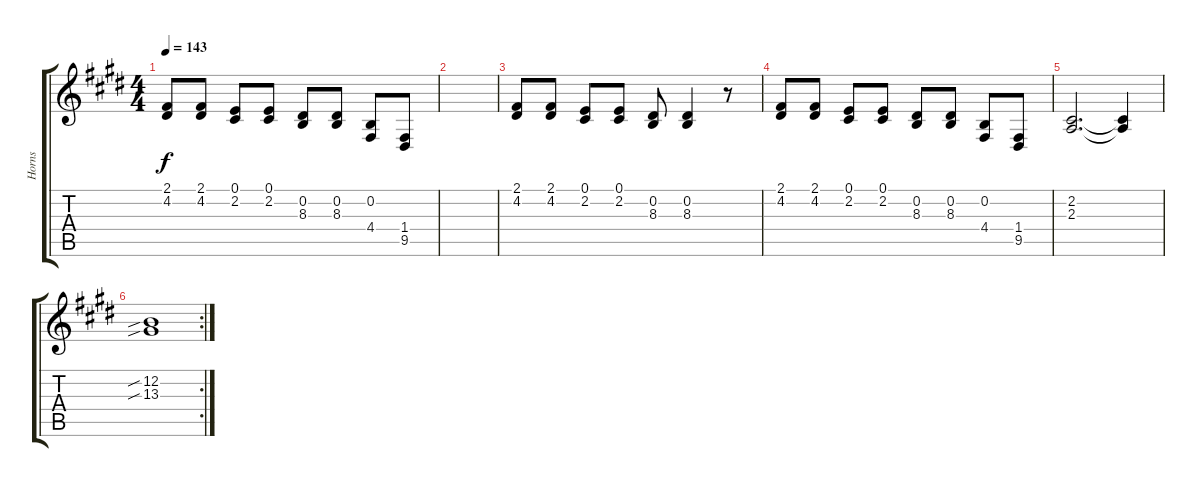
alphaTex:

\track ("Horns" "Horns") {instrument synthbrass1}
\staff {score tabs}
\tuning (E4 B3 G3 D3 A2 E2) {hide}
\ts (4 4)
\tempo 143
\clef g2
\ks e
(2.1 4.2).8{dy f} (2.1 4.2).8 (0.1 2.2).8 (0.1 2.2).8 (0.2 8.3).8 (0.2 8.3).8 (0.2 4.4).8 (1.4 9.5).8 |
|
(2.1 4.2).8 (2.1 4.2).8 (0.1 2.2).8 (0.1 2.2).8 (0.2 8.3).8 (0.2 8.3).4 r.8 |
(2.1 4.2).8 (2.1 4.2).8 (0.1 2.2).8 (0.1 2.2).8 (0.2 8.3).8 (0.2 8.3).8 (0.2 4.4).8 (1.4 9.5).8 |
(2.2 2.3).2{d} (2.2{t} 2.3{t}).4 |
\rc 2
(12.2{sib} 13.3{sib}).1
